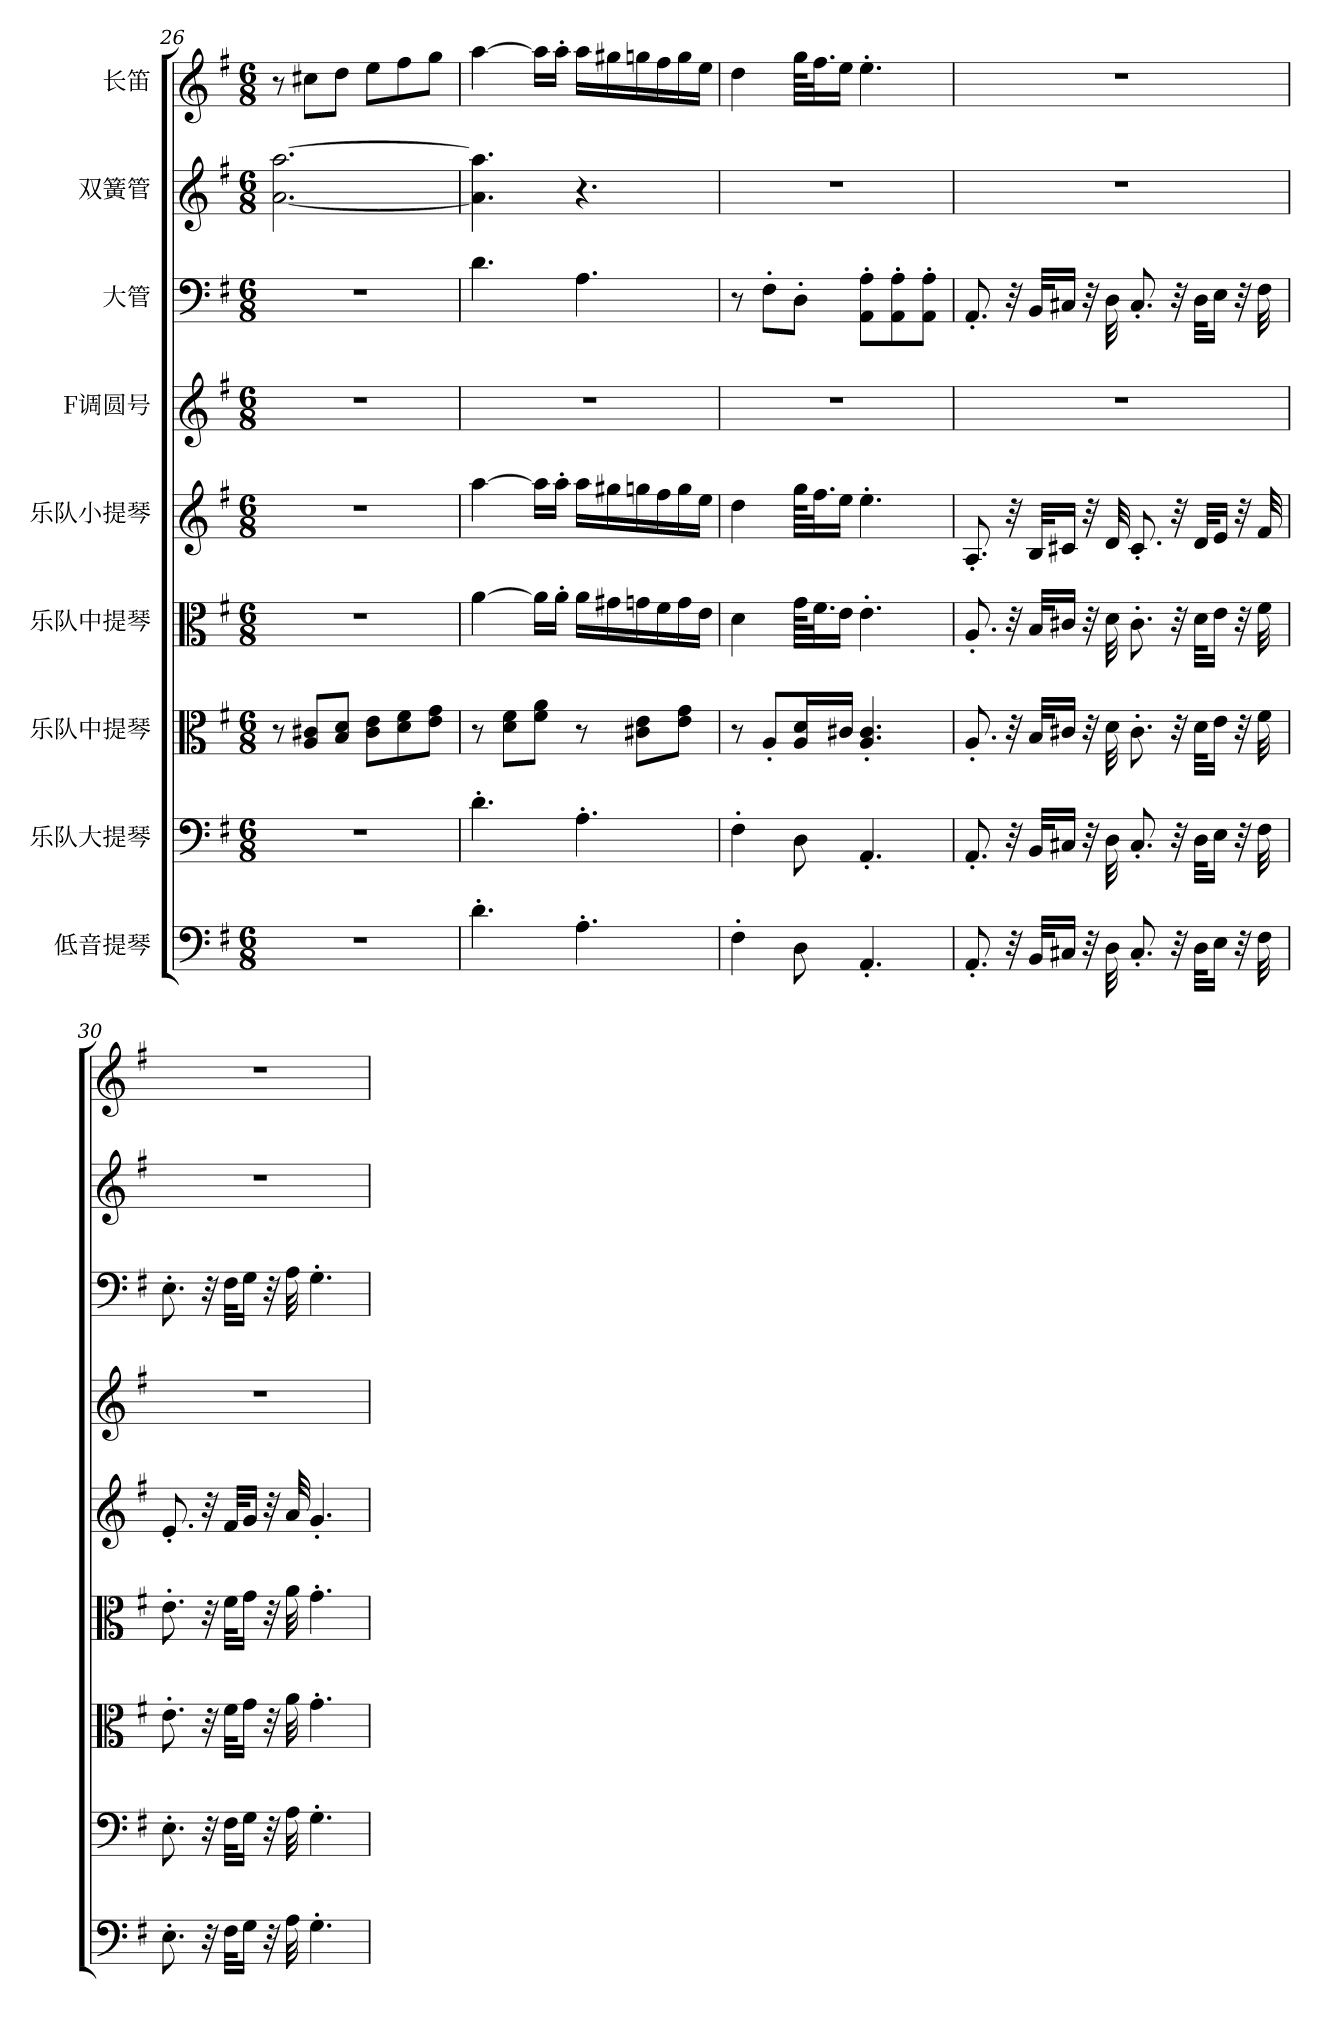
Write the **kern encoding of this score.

**kern	**kern	**kern	**kern	**kern	**kern	**kern	**kern	**kern
*part9	*part8	*part7	*part6	*part5	*part4	*part3	*part2	*part1
*staff9	*staff8	*staff7	*staff6	*staff5	*staff4	*staff3	*staff2	*staff1
*I"低音提琴	*I"乐队大提琴	*I"乐队中提琴	*I"乐队中提琴	*I"乐队小提琴	*I"F调圆号	*I"大管	*I"双簧管	*I"长笛
*clefF4	*clefF4	*clefC3	*clefC3	*clefG2	*clefG2	*clefF4	*clefG2	*clefG2
*ITrd7c12	*	*	*	*	*ITrd4c7	*	*	*
*k[f#]	*k[f#]	*k[f#]	*k[f#]	*k[f#]	*k[]	*k[f#]	*k[f#]	*k[f#]
*M6/8	*M6/8	*M6/8	*M6/8	*M6/8	*M6/8	*M6/8	*M6/8	*M6/8
=26	=26	=26	=26	=26	=26	=26	=26	=26
2.r	2.r	8r	2.r	2.r	2.r	2.r	[2.a\ [2.aa\	8r
.	.	8A/ 8c#X/L	.	.	.	.	.	8cc#X\L
*	*	*	*	*	*	*	*	*MM50
.	.	8B/ 8d/J	.	.	.	.	.	8dd\J
.	.	8c#\ 8e\L	.	.	.	.	.	8ee\L
*	*	*	*	*	*	*	*	*MM49
.	.	8d\ 8f#\	.	.	.	.	.	8ff#\
.	.	8e\ 8g\J	.	.	.	.	.	8gg\J
=27	=27	=27	=27	=27	=27	=27	=27	=27
*	*	*	*	*	*	*	*	*MM51
4.D'\	4.d'\	8r	[4a\	[4aa\	2.r	4.d\	4.a\] 4.aa\]	[4aa\
.	.	8d\ 8f#\L	.	.	.	.	.	.
.	.	8f#\ 8a\J	16a\LL]	16aa\LL]	.	.	.	16aa\LL]
.	.	.	16a'\JJ	16aa'\JJ	.	.	.	16aa'\JJ
4.AA'\	4.A'\	8r	16a\LL	16aa\LL	.	4.A\	4.r	16aa\LL
.	.	.	16g#X\	16gg#X\	.	.	.	16gg#X\
.	.	8c#X\ 8e\L	16gn\	16ggn\	.	.	.	16ggn\
.	.	.	16f#\	16ff#\	.	.	.	16ff#\
.	.	8e\ 8g\J	16g\	16gg\	.	.	.	16gg\
.	.	.	16e\JJ	16ee\JJ	.	.	.	16ee\JJ
=28	=28	=28	=28	=28	=28	=28	=28	=28
4FF#'\	4F#'\	8r	4d\	4dd\	2.r	8r	2.r	4dd\
.	.	8A'/L	.	.	.	8F#'\L	.	.
8DD\	8D\	16A/ 16d/L	64g\KLLL	64gg\KLLL	.	8D'\J	.	64gg\KLLL
.	.	.	32.f#\J	32.ff#\J	.	.	.	32.ff#\J
.	.	16c#X/JJ	16e\JJ	16ee\JJ	.	.	.	16ee\JJ
4.AAA'/	4.AA'/	4.A/' 4.c#/'	4.e'\	4.ee'\	.	8AA\' 8A\'L	.	4.ee'\
.	.	.	.	.	.	8AA\' 8A\'	.	.
.	.	.	.	.	.	8AA\' 8A\'J	.	.
!!LO:PB:g=z
=29	=29	=29	=29	=29	=29	=29	=29	=29
8.AAA'/	8.AA'/	8.A'/	8.A'/	8.A'/	2.r	8.AA'/	2.r	2.r
32r	32r	32r	32r	32r	.	32r	.	.
32BBB/KLL	32BB/KLL	32B/KLL	32B/KLL	32B/KLL	.	32BB/KLL	.	.
16CC#X/JJ	16C#X/JJ	16c#X/JJ	16c#X/JJ	16c#X/JJ	.	16C#X/JJ	.	.
32r	32r	32r	32r	32r	.	32r	.	.
32DD\	32D\	32d\	32d\	32d/	.	32D\	.	.
8.CC#'/	8.C#'/	8.c#'\	8.c#'\	8.c#'/	.	8.C#'/	.	.
32r	32r	32r	32r	32r	.	32r	.	.
32DD\KLL	32D\KLL	32d\KLL	32d\KLL	32d/KLL	.	32D\KLL	.	.
16EE\JJ	16E\JJ	16e\JJ	16e\JJ	16e/JJ	.	16E\JJ	.	.
32r	32r	32r	32r	32r	.	32r	.	.
32FF#\	32F#\	32f#\	32f#\	32f#/	.	32F#\	.	.
=30	=30	=30	=30	=30	=30	=30	=30	=30
8.EE'\	8.E'\	8.e'\	8.e'\	8.e'/	2.r	8.E'\	2.r	2.r
32r	32r	32r	32r	32r	.	32r	.	.
32FF#\KLL	32F#\KLL	32f#\KLL	32f#\KLL	32f#/KLL	.	32F#\KLL	.	.
16GG\JJ	16G\JJ	16g\JJ	16g\JJ	16g/JJ	.	16G\JJ	.	.
32r	32r	32r	32r	32r	.	32r	.	.
32AA\	32A\	32a\	32a\	32a/	.	32A\	.	.
4.GG'\	4.G'\	4.g'\	4.g'\	4.g'/	.	4.G'\	.	.
=	=	=	=	=	=	=	=	=
*-	*-	*-	*-	*-	*-	*-	*-	*-
